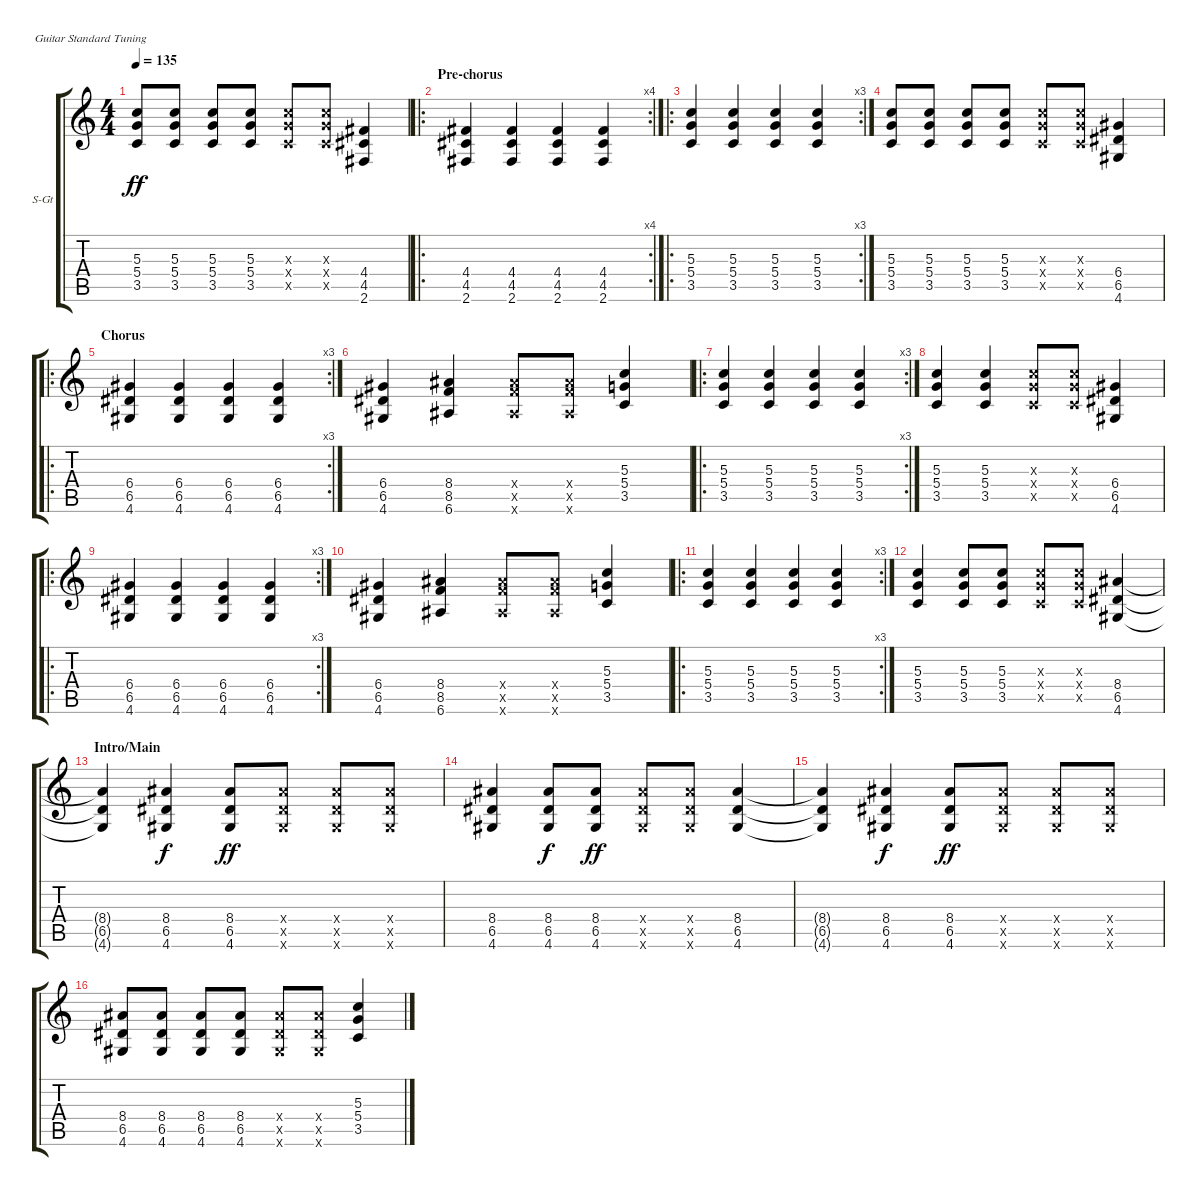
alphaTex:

\defaultSystemsLayout 4
\bracketExtendMode groupsimilarinstruments
\firstSystemTrackNameOrientation horizontal
\otherSystemsTrackNameOrientation horizontal
\track ("Steel Guitar" "S-Gt") {instrument acousticguitarsteel}
\staff {score tabs}
\tuning (E4 B3 G3 D3 A2 E2)
\ts (4 4)
\tempo 135
\clef g2
\ks c
(3.5 5.4 5.3).8{lyrics (0 "") lyrics (1 "") lyrics (2 "") lyrics (3 "") lyrics (4 "") dy ff} (3.5 5.4 5.3).8{lyrics (0 "") lyrics (1 "") lyrics (2 "") lyrics (3 "") lyrics (4 "")} (3.5 5.4 5.3).8{lyrics (0 "") lyrics (1 "") lyrics (2 "") lyrics (3 "") lyrics (4 "")} (3.5 5.4 5.3).8{lyrics (0 "") lyrics (1 "") lyrics (2 "") lyrics (3 "") lyrics (4 "")} (3.5{x} 5.4{x} 5.3{x}).8{lyrics (0 "") lyrics (1 "") lyrics (2 "") lyrics (3 "") lyrics (4 "")} (3.5{x} 5.4{x} 5.3{x}).8{lyrics (0 "") lyrics (1 "") lyrics (2 "") lyrics (3 "") lyrics (4 "")} (2.6 4.5 4.4).4{lyrics (0 "") lyrics (1 "") lyrics (2 "") lyrics (3 "") lyrics (4 "")} |
\ro
\rc 4
\section ("" "Pre-chorus")
(2.6 4.5 4.4).4{lyrics (0 "") lyrics (1 "") lyrics (2 "") lyrics (3 "") lyrics (4 "")} (2.6 4.4 4.5).4{lyrics (0 "") lyrics (1 "") lyrics (2 "") lyrics (3 "") lyrics (4 "")} (2.6 4.4 4.5).4{lyrics (0 "") lyrics (1 "") lyrics (2 "") lyrics (3 "") lyrics (4 "")} (2.6 4.4 4.5).4{lyrics (0 "") lyrics (1 "") lyrics (2 "") lyrics (3 "") lyrics (4 "")} |
\ro
\rc 3
(3.5 5.4 5.3).4{lyrics (0 "") lyrics (1 "") lyrics (2 "") lyrics (3 "") lyrics (4 "")} (5.3 5.4 3.5).4{lyrics (0 "") lyrics (1 "") lyrics (2 "") lyrics (3 "") lyrics (4 "")} (5.3 5.4 3.5).4 (5.3 3.5 5.4).4 |
(5.3 5.4 3.5).8 (5.3 5.4 3.5).8 (5.3 5.4 3.5).8 (5.3 5.4 3.5).8 (5.3{x} 5.4{x} 3.5{x}).8 (5.3{x} 5.4{x} 3.5{x}).8 (4.6 6.5 6.4).4 |
\ro
\rc 3
\section ("" "Chorus")
(6.4 6.5 4.6).4 (6.4 6.5 4.6).4 (6.4 6.5 4.6).4 (6.4 6.5 4.6).4 |
(4.6 6.5 6.4).4 (8.4 8.5 6.6).4 (8.4{x} 8.5{x} 6.6{x}).8 (8.4{x} 8.5{x} 6.6{x}).8 (3.5 5.4 5.3).4 |
\ro
\rc 3
(3.5 5.4 5.3).4 (3.5 5.4 5.3).4 (3.5 5.4 5.3).4 (3.5 5.4 5.3).4 |
(3.5 5.4 5.3).4 (5.3 5.4 3.5).4 (5.3{x} 5.4{x} 3.5{x}).8 (5.3{x} 5.4{x} 3.5{x}).8 (4.6 6.5 6.4).4 |
\ro
\rc 3
(6.4 6.5 4.6).4 (6.4 6.5 4.6).4 (6.4 6.5 4.6).4 (6.4 6.5 4.6).4 |
(4.6 6.5 6.4).4 (8.4 8.5 6.6).4 (8.4{x} 8.5{x} 6.6{x}).8 (8.4{x} 8.5{x} 6.6{x}).8 (3.5 5.4 5.3).4 |
\ro
\rc 3
(3.5 5.4 5.3).4 (3.5 5.4 5.3).4 (3.5 5.4 5.3).4 (3.5 5.4 5.3).4 |
(3.5 5.4 5.3).4 (5.3 5.4 3.5).8 (5.3 5.4 3.5).8 (5.3{x} 5.4{x} 3.5{x}).8 (5.3{x} 5.4{x} 3.5{x}).8 (4.6 6.5 8.4).4 |
\section ("" "Intro/Main")
(4.6{t} 6.5{t} 8.4{t}).4 (4.6 6.5 8.4).4{dy f} (4.6 6.5 8.4).8{dy ff} (4.6{x} 6.5{x} 8.4{x}).8 (4.6{x} 6.5{x} 8.4{x}).8 (4.6{x} 6.5{x} 8.4{x}).8 |
(4.6 6.5 8.4).4 (4.6 6.5 8.4).8{dy f} (4.6 6.5 8.4).8{dy ff} (4.6{x} 6.5{x} 8.4{x}).8 (4.6{x} 6.5{x} 8.4{x}).8 (4.6 6.5 8.4).4 |
(4.6{t} 6.5{t} 8.4{t}).4 (4.6 6.5 8.4).4{dy f} (4.6 6.5 8.4).8{dy ff} (4.6{x} 6.5{x} 8.4{x}).8 (4.6{x} 6.5{x} 8.4{x}).8 (4.6{x} 6.5{x} 8.4{x}).8 |
(4.6 6.5 8.4).8 (8.4 6.5 4.6).8 (4.6 6.5 8.4).8 (8.4 6.5 4.6).8 (4.6{x} 6.5{x} 8.4{x}).8 (8.4{x} 6.5{x} 4.6{x}).8 (3.5 5.4 5.3).4
